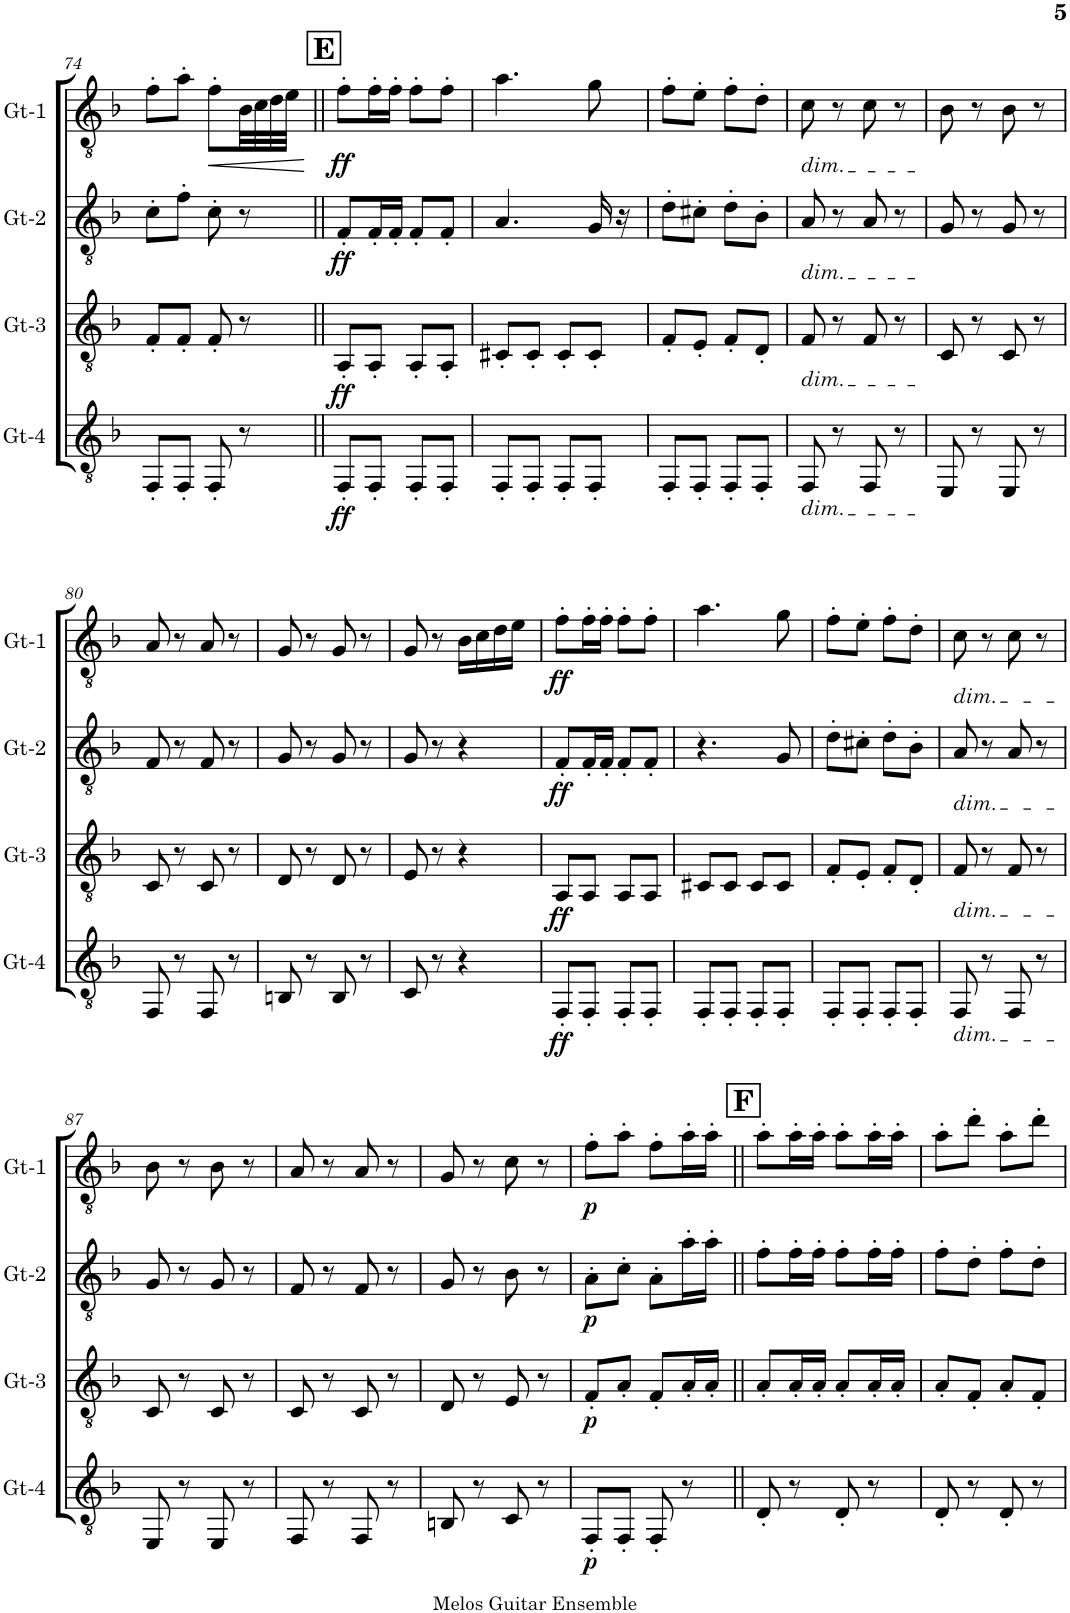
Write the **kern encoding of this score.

**kern	**dynam	**kern	**dynam	**kern	**dynam	**kern	**dynam
*part4	*part4	*part3	*part3	*part2	*part2	*part1	*part1
*staff4	*staff4	*staff3	*staff3	*staff2	*staff2	*staff1	*staff1
*I"Gt-4	*	*I"Gt-3	*	*I"Gt-2	*	*I"Gt-1	*
*I'Gt-4	*	*I'Gt-3	*	*I'Gt-2	*	*I'Gt-1	*
!!LO:PB:g=z
*clefGv2	*	*clefGv2	*	*clefGv2	*	*clefGv2	*
*k[b-]	*	*k[b-]	*	*k[b-]	*	*k[b-]	*
*M2/4	*	*M2/4	*	*M2/4	*	*M2/4	*
=74	=74	=74	=74	=74	=74	=74	=74
8FF'/L	.	8F'/L	.	8c'\L	.	8f'\L	.
8FF'/J	.	8F'/J	.	8f'\J	.	8a'\J	.
!	!	!	!	!	!	!	!LO:HP:b
8FF'/	.	8F'/	.	8c'\	.	8f'\L	<
8r	.	8r	.	8r	.	32B-\LL	.
.	.	.	.	.	.	32c\	.
.	.	.	.	.	.	32d\	.
.	.	.	.	.	.	32e\JJJ	.
.	.	.	.	.	.	.	[
!!LO:REH:place=s1:a:B:cj:fs=14:t=E
=75||	=75||	=75||	=75||	=75||	=75||	=75||	=75||
!	!LO:DY:b	!	!LO:DY:b	!	!LO:DY:b	!	!LO:DY:b
8FF'/L	ff	8AA'/L	ff	8F'/L	ff	8f'\L	ff
8FF'/J	.	8AA'/J	.	16F'/L	.	16f'\L	.
.	.	.	.	16F'/JJ	.	16f'\JJ	.
8FF'/L	.	8AA'/L	.	8F'/L	.	8f'\L	.
8FF'/J	.	8AA'/J	.	8F'/J	.	8f'\J	.
=76	=76	=76	=76	=76	=76	=76	=76
8FF'/L	.	8C#X'/L	.	4.A/	.	4.a\	.
8FF'/J	.	8C#'/J	.	.	.	.	.
8FF'/L	.	8C#'/L	.	.	.	.	.
8FF'/J	.	8C#'/J	.	16G/	.	8g\	.
.	.	.	.	16r	.	.	.
=77	=77	=77	=77	=77	=77	=77	=77
8FF'/L	.	8F'/L	.	8d'\L	.	8f'\L	.
8FF'/J	.	8E'/J	.	8c#X'\J	.	8e'\J	.
8FF'/L	.	8F'/L	.	8d'\L	.	8f'\L	.
8FF'/J	.	8D'/J	.	8B-'\J	.	8d'\J	.
=78	=78	=78	=78	=78	=78	=78	=78
!	!	!	!	!	!	!LO:TX:b:i:t=dim.	!
!	!	!	!	!LO:TX:b:i:t=dim.	!	!	!
!	!	!LO:TX:b:i:t=dim.	!	!	!	!	!
!LO:TX:b:i:t=dim.	!	!	!	!	!	!	!
8FF/	.	8F/	.	8A/	.	8c\	.
8r	.	8r	.	8r	.	8r	.
8FF/	.	8F/	.	8A/	.	8c\	.
8r	.	8r	.	8r	.	8r	.
=79	=79	=79	=79	=79	=79	=79	=79
8EE/	.	8C/	.	8G/	.	8B-\	.
8r	.	8r	.	8r	.	8r	.
8EE/	.	8C/	.	8G/	.	8B-\	.
8r	.	8r	.	8r	.	8r	.
!!LO:LB:g=z
=80	=80	=80	=80	=80	=80	=80	=80
8FF/	.	8C/	.	8F/	.	8A/	.
8r	.	8r	.	8r	.	8r	.
8FF/	.	8C/	.	8F/	.	8A/	.
8r	.	8r	.	8r	.	8r	.
=81	=81	=81	=81	=81	=81	=81	=81
8BBn/	.	8D/	.	8G/	.	8G/	.
8r	.	8r	.	8r	.	8r	.
8BB/	.	8D/	.	8G/	.	8G/	.
8r	.	8r	.	8r	.	8r	.
=82	=82	=82	=82	=82	=82	=82	=82
8C/	.	8E/	.	8G/	.	8G/	.
8r	.	8r	.	8r	.	8r	.
4r	.	4r	.	4r	.	16B-\LL	.
.	.	.	.	.	.	16c\	.
.	.	.	.	.	.	16d\	.
.	.	.	.	.	.	16e\JJ	.
=83	=83	=83	=83	=83	=83	=83	=83
!	!LO:DY:b	!	!LO:DY:b	!	!LO:DY:b	!	!LO:DY:b
8FF'/L	ff	8AA/L	ff	8F'/L	ff	8f'\L	ff
8FF'/J	.	8AA/J	.	16F'/L	.	16f'\L	.
.	.	.	.	16F'/JJ	.	16f'\JJ	.
8FF'/L	.	8AA/L	.	8F'/L	.	8f'\L	.
8FF'/J	.	8AA/J	.	8F'/J	.	8f'\J	.
=84	=84	=84	=84	=84	=84	=84	=84
8FF'/L	.	8C#X/L	.	4.r	.	4.a\	.
8FF'/J	.	8C#/J	.	.	.	.	.
8FF'/L	.	8C#/L	.	.	.	.	.
8FF'/J	.	8C#/J	.	8G/	.	8g\	.
=85	=85	=85	=85	=85	=85	=85	=85
8FF'/L	.	8F'/L	.	8d'\L	.	8f'\L	.
8FF'/J	.	8E'/J	.	8c#X'\J	.	8e'\J	.
8FF'/L	.	8F'/L	.	8d'\L	.	8f'\L	.
8FF'/J	.	8D'/J	.	8B-'\J	.	8d'\J	.
=86	=86	=86	=86	=86	=86	=86	=86
!	!	!	!	!	!	!LO:TX:b:i:t=dim.	!
!	!	!	!	!LO:TX:b:i:t=dim.	!	!	!
!	!	!LO:TX:b:i:t=dim.	!	!	!	!	!
!LO:TX:b:i:t=dim.	!	!	!	!	!	!	!
8FF/	.	8F/	.	8A/	.	8c\	.
8r	.	8r	.	8r	.	8r	.
8FF/	.	8F/	.	8A/	.	8c\	.
8r	.	8r	.	8r	.	8r	.
!!LO:LB:g=z
=87	=87	=87	=87	=87	=87	=87	=87
8EE/	.	8C/	.	8G/	.	8B-\	.
8r	.	8r	.	8r	.	8r	.
8EE/	.	8C/	.	8G/	.	8B-\	.
8r	.	8r	.	8r	.	8r	.
=88	=88	=88	=88	=88	=88	=88	=88
8FF/	.	8C/	.	8F/	.	8A/	.
8r	.	8r	.	8r	.	8r	.
8FF/	.	8C/	.	8F/	.	8A/	.
8r	.	8r	.	8r	.	8r	.
=89	=89	=89	=89	=89	=89	=89	=89
8BBn/	.	8D/	.	8G/	.	8G/	.
8r	.	8r	.	8r	.	8r	.
8C/	.	8E/	.	8B-\	.	8c\	.
8r	.	8r	.	8r	.	8r	.
=90	=90	=90	=90	=90	=90	=90	=90
!	!LO:DY:b	!	!LO:DY:b	!	!LO:DY:b	!	!LO:DY:b
8FF'/L	p	8F'/L	p	8A'\L	p	8f'\L	p
8FF'/J	.	8A'/J	.	8c'\J	.	8a'\J	.
8FF'/	.	8F'/L	.	8A'\L	.	8f'\L	.
8r	.	16A'/L	.	16a'\L	.	16a'\L	.
.	.	16A'/JJ	.	16a'\JJ	.	16a'\JJ	.
!!LO:REH:place=s1:a:B:cj:fs=14:t=F
=91||	=91||	=91||	=91||	=91||	=91||	=91||	=91||
8D'/	.	8A'/L	.	8f'\L	.	8a'\L	.
8r	.	16A'/L	.	16f'\L	.	16a'\L	.
.	.	16A'/JJ	.	16f'\JJ	.	16a'\JJ	.
8D'/	.	8A'/L	.	8f'\L	.	8a'\L	.
8r	.	16A'/L	.	16f'\L	.	16a'\L	.
.	.	16A'/JJ	.	16f'\JJ	.	16a'\JJ	.
=92	=92	=92	=92	=92	=92	=92	=92
8D'/	.	8A'/L	.	8f'\L	.	8a'\L	.
8r	.	8F'/J	.	8d'\J	.	8dd'\J	.
8D'/	.	8A'/L	.	8f'\L	.	8a'\L	.
8r	.	8F'/J	.	8d'\J	.	8dd'\J	.
=	=	=	=	=	=	=	=
*-	*-	*-	*-	*-	*-	*-	*-
